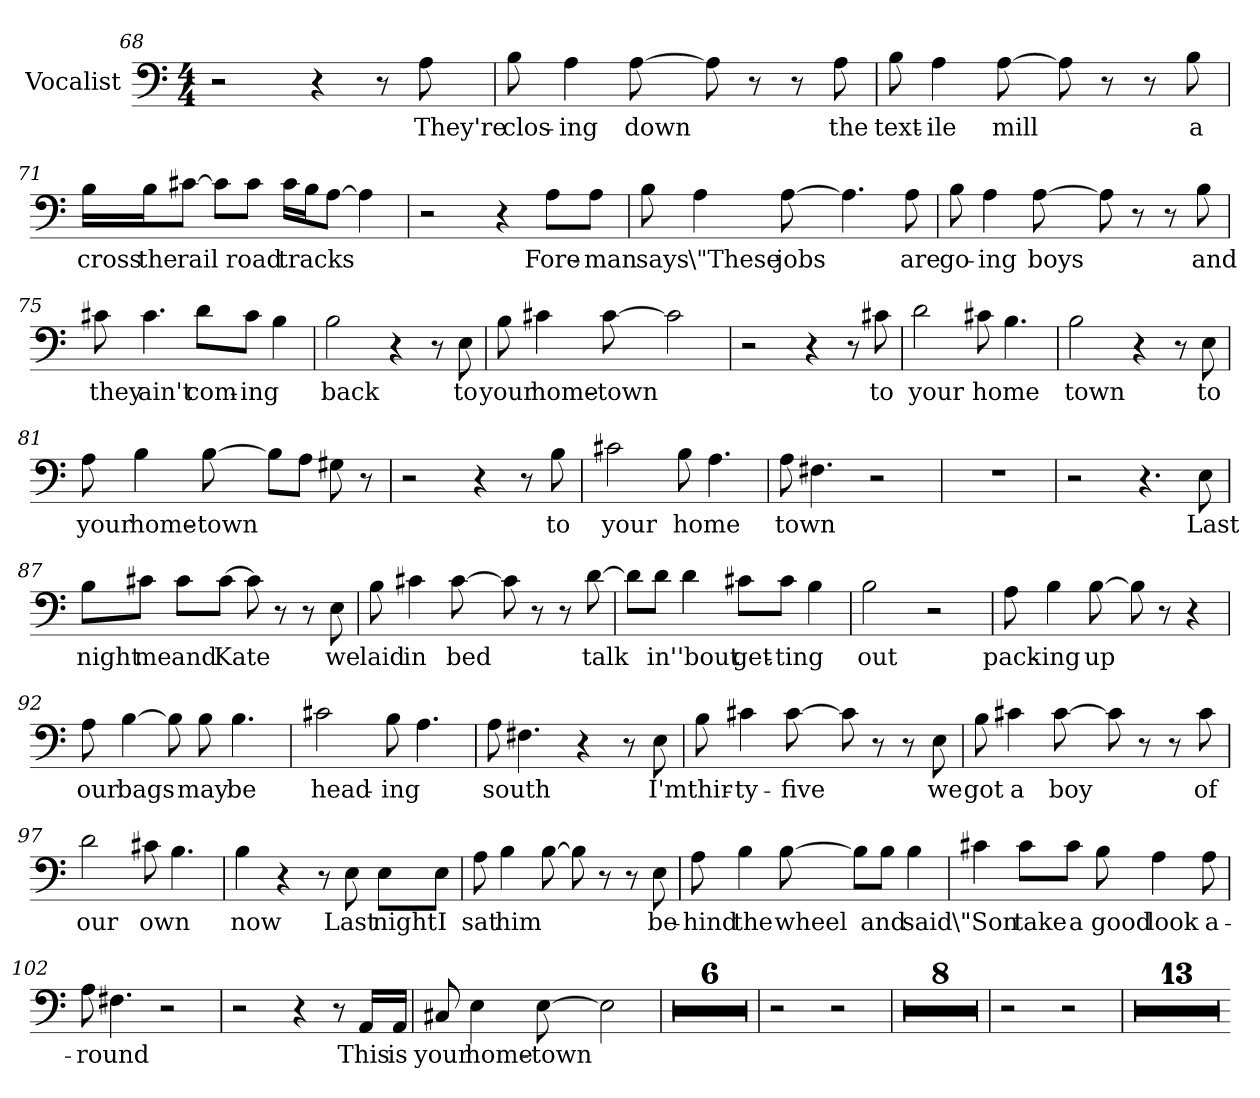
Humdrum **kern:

**kern	**text
*part1	*part1
*staff1	*staff1
*I"Vocalist	*
*clefF4	*
*M4/4	*
=68	=68
2r	.
4r	.
8r	.
8A	They're
=69	=69
8B	clos-
4A	-ing
[8A	down
8A]	_
8r	.
8r	.
8A	the
=70	=70
8B	text-
4A	-ile
[8A	mill
8A]	_
8r	.
8r	.
8B	a
=71	=71
16B\LL	cross
16B\J	the
[8c#X\J	rail-
8c#\L]	_
8c#\J	-road
16c#\LL	tracks
16B\J	_
[8A\J	_
4A]	_
=72	=72
2r	.
4r	.
8A\L	Fore-
8A\J	-man
=73	=73
8B	says
4A	\"These
[8A	jobs
4.A]	_
8A	are
=74	=74
8B	go-
4A	-ing
[8A	boys
8A]	_
8r	.
8r	.
8B	and
=75	=75
8c#X	they
4.c#	ain't
8d\L	com-
8c#\J	-ing
4B	_
=76	=76
2B	back
4r	.
8r	.
8E	to
=77	=77
8B	your
4c#X	home-
[8c#	-town
2c#]	_
=78	=78
2r	.
4r	.
8r	.
8c#X	to
=79	=79
2d	your
8c#X	home-
4.B	_
=80	=80
2B	-town
4r	.
8r	.
8E	to
=81	=81
8A	your
4B	home-
[8B	-town
8B\L]	_
8A\J	_
8G#X	_
8r	.
=82	=82
2r	.
4r	.
8r	.
8B	to
=83	=83
2c#X	your
8B	home-
4.A	_
=84	=84
8A	-town
4.F#X	_
2r	.
=85	=85
1r	.
=86	=86
2r	.
4.r	.
8E	Last
=87	=87
8B\L	night
8c#X\J	me
8c#\L	and
[8c#\J	Kate
8c#]	_
8r	.
8r	.
8E	we
=88	=88
8B	laid
4c#X	in
[8c#	bed
8c#]	_
8r	.
8r	.
[8d	talk-
=89	=89
8d\L]	_
8d\J	-in'
4d	'bout
8c#X\L	get-
8c#\J	-ting
4B	_
=90	=90
2B	out
2r	.
=91	=91
8A	pack-
4B	-ing
[8B	up
8B]	_
8r	.
4r	.
=92	=92
8A	our
[4B	bags
8B]	_
8B	may
4.B	be
=93	=93
2c#X	head-
8B	-ing
4.A	_
=94	=94
8A	south
4.F#X	_
4r	.
8r	.
8E	I'm
=95	=95
8B	thir-
4c#X	-ty-
[8c#	-five
8c#]	_
8r	.
8r	.
8E	we
=96	=96
8B	got
4c#X	a
[8c#	boy
8c#]	_
8r	.
8r	.
8c#	of
=97	=97
2d	our
8c#X	own
4.B	_
=98	=98
4B	now
4r	.
8r	.
8E	Last
8E\L	night
8E\J	I
=99	=99
8A	sat
4B	him
[8B	_
8B]	_
8r	.
8r	.
8E	be-
=100	=100
8A	-hind
4B	the
[8B	wheel
8B\L]	_
8B\J	and
4B	said
=101	=101
4c#X	\"Son
8c#\L	take
8c#\J	a
8B	good
4A	look
8A	a-
=102	=102
8A	-round
4.F#X	_
2r	.
=103	=103
2r	.
4r	.
8r	.
16AA/LL	This
16AA/JJ	is
=104	=104
8C#X	your
4E	home-
[8E	-town
2E]	_
=105	=105
1r	.
=106	=106
1r	.
=107	=107
1r	.
=108	=108
1r	.
=109	=109
1r	.
=110	=110
1r	.
=111	=111
2r	.
2r	.
=112	=112
1r	.
=113	=113
1r	.
=114	=114
1r	.
=115	=115
1r	.
=116	=116
1r	.
=117	=117
1r	.
=118	=118
1r	.
=119	=119
1r	.
=120	=120
2r	.
2r	.
=121	=121
1r	.
=122	=122
1r	.
=123	=123
1r	.
=124	=124
1r	.
=125	=125
1r	.
=126	=126
1r	.
=127	=127
1r	.
=128	=128
1r	.
=129	=129
1r	.
=130	=130
1r	.
=131	=131
1r	.
=132	=132
1r	.
=133	=133
1r	.
=-	=-
*-	*-
